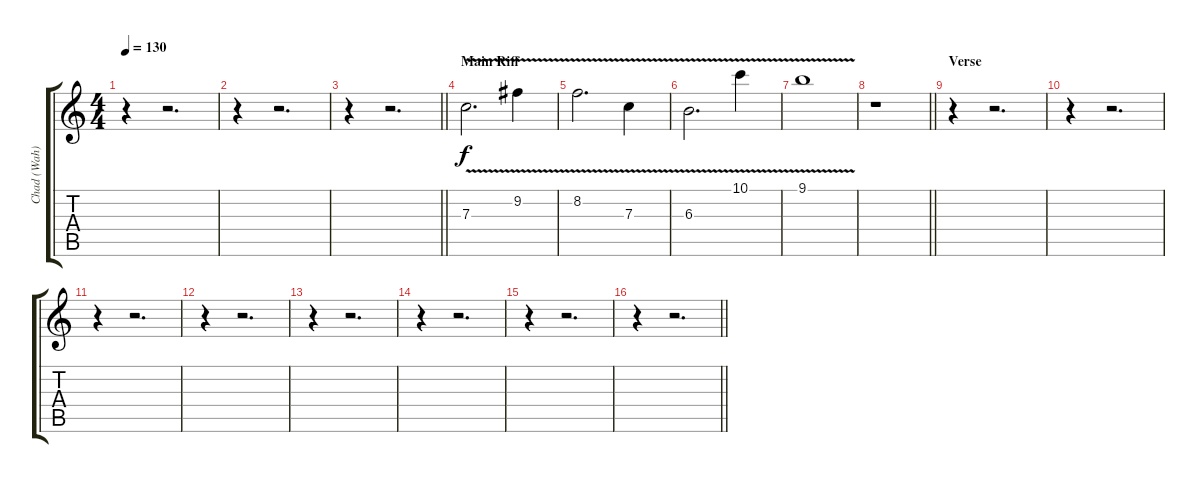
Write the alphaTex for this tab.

\track ("Chad (Wah)" "Chad (Wah)") {instrument overdrivenguitar}
\staff {score tabs}
\tuning (D4 A3 F3 C3 G2 D2) {hide}
\ts (4 4)
\tempo 130
\clef g2
\ks c
r.4{dy f} r.2{d} |
r.4 r.2{d} |
\barLineRight lightlight
r.4 r.2{d} |
\section ("" "Main Riff")
7.3{v}.2{d} 9.2{v}.4 |
8.2{v}.2{d} 7.3{v}.4 |
6.3{v}.2{d} 10.1{v}.4 |
9.1{v}.1 |
\barLineRight lightlight
r.1 |
\section ("" "Verse")
r.4 r.2{d} |
r.4 r.2{d} |
r.4 r.2{d} |
r.4 r.2{d} |
r.4 r.2{d} |
r.4 r.2{d} |
r.4 r.2{d} |
\barLineRight lightlight
r.4 r.2{d}
